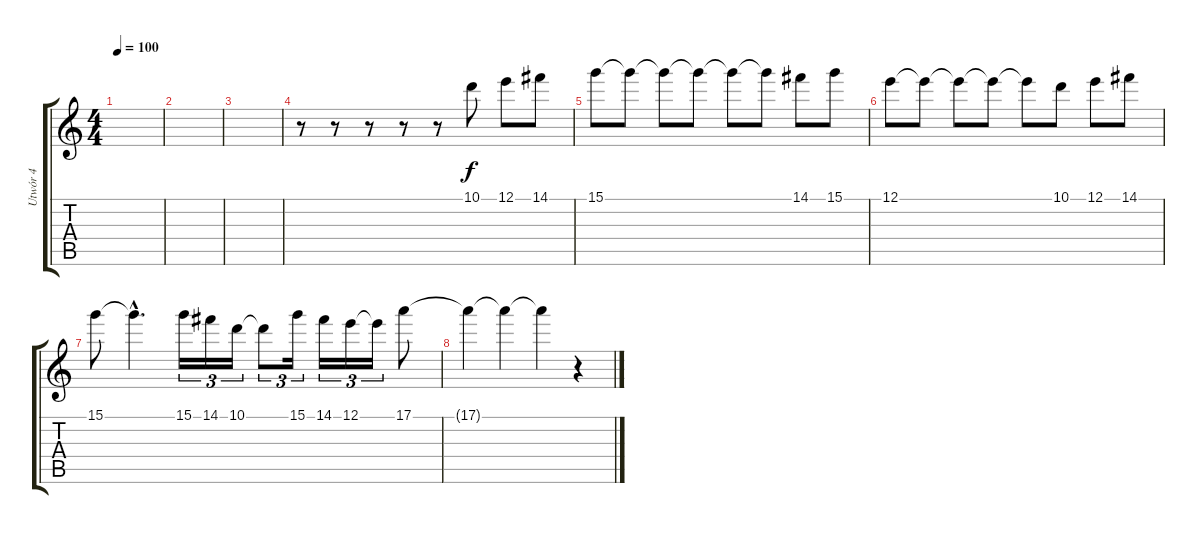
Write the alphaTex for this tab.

\track ("Utwór 4" "Utwór 4") {instrument acousticguitarsteel}
\staff {score tabs}
\tuning (E4 B3 G3 D3 A2 E2) {hide}
\ts (4 4)
\tempo 100
\clef g2
\ks c
|
|
|
r.8 r.8 r.8 r.8 r.8 10.1.8 12.1.8 14.1.8 |
15.1.8 15.1{t}.8 15.1{t}.8 15.1{t}.8 15.1{t}.8 15.1{t}.8 14.1.8 15.1.8 |
12.1.8 12.1{t}.8 12.1{t}.8 12.1{t}.8 12.1{t}.8 10.1.8 12.1.8 14.1.8 |
15.1.8 15.1{hac t}.4{d} 15.1.16{tu (3 2)} 14.1.16{tu (3 2)} 10.1.16{tu (3 2)} 10.1{t}.8{tu (3 2)} 15.1.16{tu (3 2)} 14.1.16{tu (3 2)} 12.1.16{tu (3 2)} 12.1{t}.16{tu (3 2)} 17.1.8 |
17.1{t}.4 17.1{t}.4 17.1{t}.4 r.4
